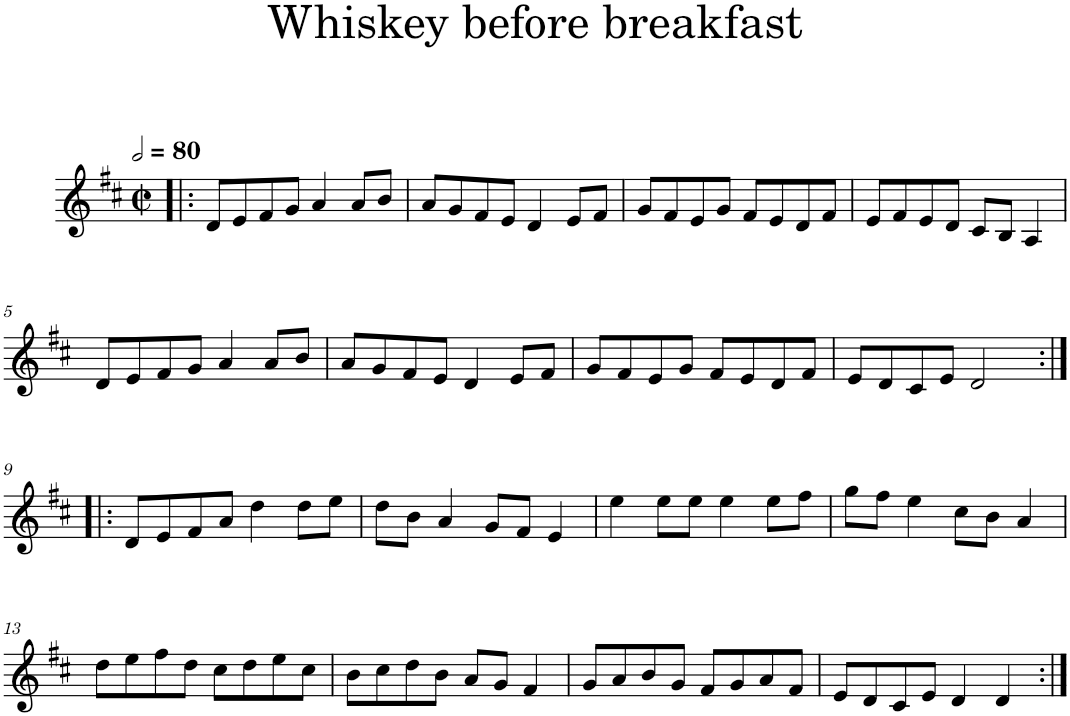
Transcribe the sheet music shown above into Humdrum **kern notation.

**kern
*part1
*staff1
*I"Flute
*I'Fl.
*clefG2
*k[f#c#]
*M2/2
*met(c|)
*MM160
=1!|:
8d/L
8e/
8f#/
8g/J
4a/
8a/L
8b/J
=2
8a/L
8g/
8f#/
8e/J
4d/
8e/L
8f#/J
=3
8g/L
8f#/
8e/
8g/J
8f#/L
8e/
8d/
8f#/J
=4
8e/L
8f#/
8e/
8d/J
8c#/L
8B/J
4A/
!!LO:LB:g=z
=5
8d/L
8e/
8f#/
8g/J
4a/
8a/L
8b/J
=6
8a/L
8g/
8f#/
8e/J
4d/
8e/L
8f#/J
=7
8g/L
8f#/
8e/
8g/J
8f#/L
8e/
8d/
8f#/J
=8
8e/L
8d/
8c#/
8e/J
2d/
!!LO:LB:g=z
=9:|!|:
8d/L
8e/
8f#/
8a/J
4dd\
8dd\L
8ee\J
=10
8dd\L
8b\J
4a/
8g/L
8f#/J
4e/
=11
4ee\
8ee\L
8ee\J
4ee\
8ee\L
8ff#\J
=12
8gg\L
8ff#\J
4ee\
8cc#\L
8b\J
4a/
!!LO:LB:g=z
=13
8dd\L
8ee\
8ff#\
8dd\J
8cc#\L
8dd\
8ee\
8cc#\J
=14
8b\L
8cc#\
8dd\
8b\J
8a/L
8g/J
4f#/
=15
8g/L
8a/
8b/
8g/J
8f#/L
8g/
8a/
8f#/J
=16
8e/L
8d/
8c#/
8e/J
4d/
4d/
=:|!
*-
